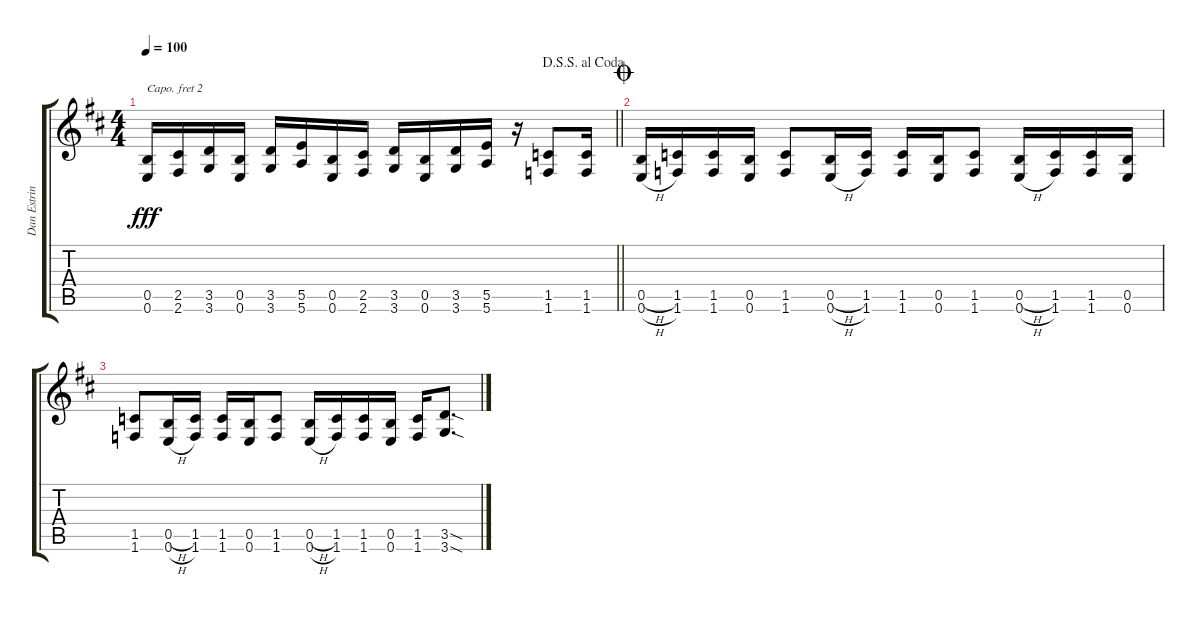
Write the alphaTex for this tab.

\track ("Dan Estrin - Main Part" "Dan Estrin") {instrument overdrivenguitar}
\staff {score tabs}
\capo 2
\tuning (E4 B3 G3 D3 A2 D2) {hide}
\ts (4 4)
\jump dalsegnosegnoalcoda
\tempo 100
\clef g2
\barLineRight lightlight
\ks d
(0.5 0.6).16{dy fff} (2.5 2.6).16 (3.5 3.6).16 (0.5 0.6).16 (3.5 3.6).16 (5.5 5.6).16 (0.5 0.6).16 (2.5 2.6).16 (3.5 3.6).16 (0.5 0.6).16 (3.5 3.6).16 (5.5 5.6).16 r.16 (1.5 1.6).8 (1.5 1.6).16 |
\jump coda
(0.5{h} 0.6{h}).16 (1.5 1.6).16 (1.5 1.6).16 (0.5 0.6).16 (1.5 1.6).8 (0.5{h} 0.6{h}).16 (1.5 1.6).16 (1.5 1.6).16 (0.5 0.6).16 (1.5 1.6).8 (0.5{h} 0.6{h}).16 (1.5 1.6).16 (1.5 1.6).16 (0.5 0.6).16 |
(1.5 1.6).8 (0.5{h} 0.6{h}).16 (1.5 1.6).16 (1.5 1.6).16 (0.5 0.6).16 (1.5 1.6).8 (0.5{h} 0.6{h}).16 (1.5 1.6).16 (1.5 1.6).16 (0.5 0.6).16 (1.5 1.6).16 (3.5{sod} 3.6{sod}).8{d}
